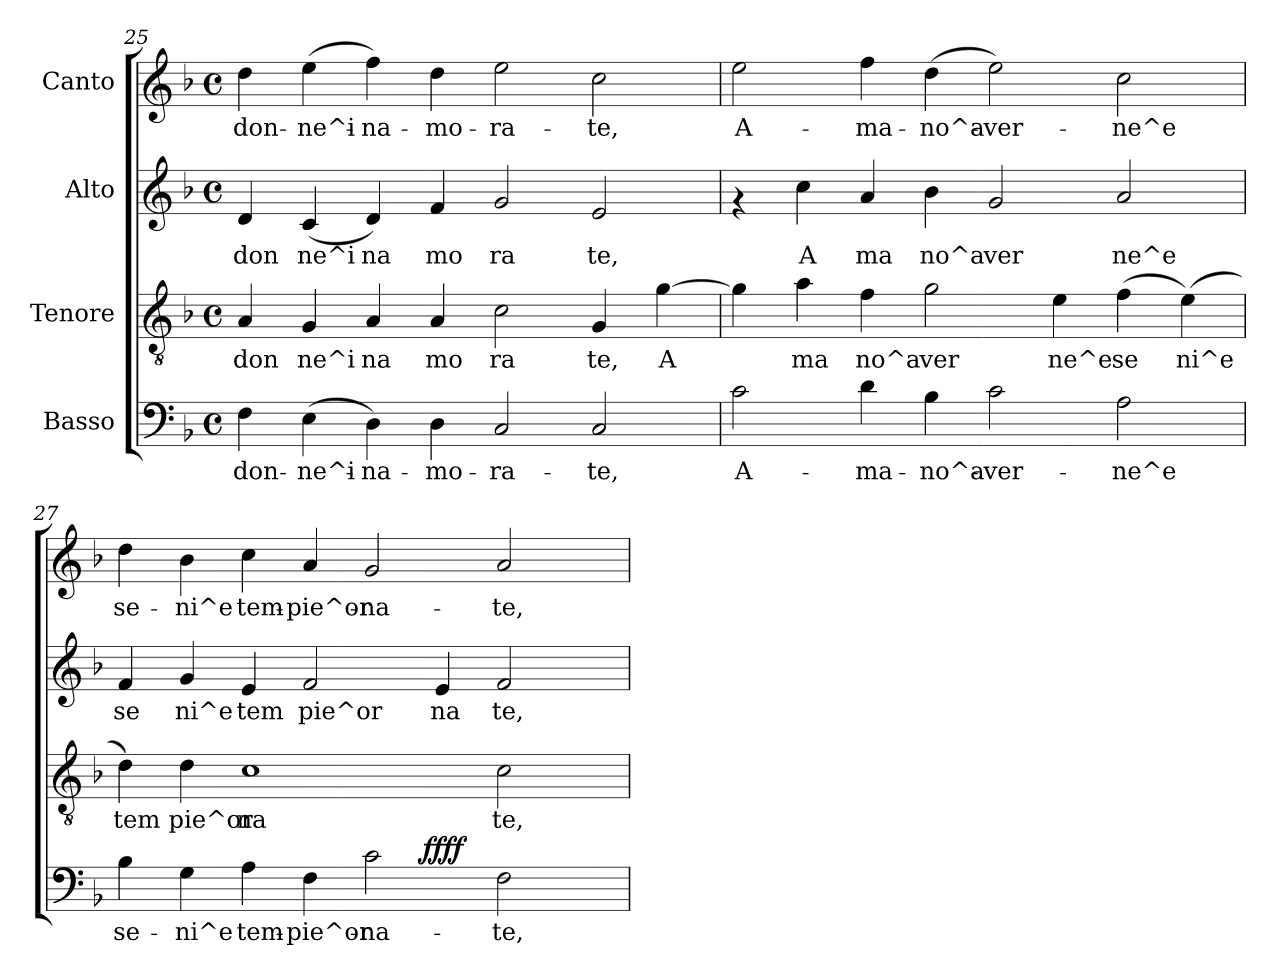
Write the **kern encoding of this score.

**kern	**text	**dynam	**kern	**text	**kern	**text	**kern	**text
*part4	*part4	*part4	*part3	*part3	*part2	*part2	*part1	*part1
*staff4	*staff4	*staff4	*staff3	*staff3	*staff2	*staff2	*staff1	*staff1
*I"Basso	*	*	*I"Tenore	*	*I"Alto	*	*I"Canto	*
*clefF4	*	*	*clefGv2	*	*clefG2	*	*clefG2	*
*k[b-]	*	*	*k[b-]	*	*k[b-]	*	*k[b-]	*
*F:	*	*	*F:	*	*F:	*	*F:	*
*M4/4	*	*	*M4/4	*	*M4/4	*	*M4/4	*
*met(c)	*	*	*met(c)	*	*met(c)	*	*met(c)	*
=25	=25	=25	=25	=25	=25	=25	=25	=25
!	!LO:LY:b:cj	!	!	!LO:LY:b:cj	!	!LO:LY:b:cj	!	!LO:LY:b:cj
4F\	don-	.	4A/	don	4d/	don	4dd\	don-
!	!LO:LY:b:cj	!	!	!LO:LY:b:cj	!	!LO:LY:b:cj	!	!LO:LY:b:cj
(<4E\	-ne^i-	.	4G/	ne^i	(<4c/	ne^i	(<4ee\	-ne^i-
!	!LO:LY:b:cj	!	!	!LO:LY:b:cj	!	!LO:LY:b:cj	!	!LO:LY:b:cj
4D\)	-na-	.	4A/	na	4d/)	na	4ff\)	-na-
!	!LO:LY:b:cj	!	!	!LO:LY:b:cj	!	!LO:LY:b:cj	!	!LO:LY:b:cj
4D\	-mo-	.	4A/	mo	4f/	mo	4dd\	-mo-
!	!LO:LY:b:cj	!	!	!LO:LY:b:cj	!	!LO:LY:b:cj	!	!LO:LY:b:cj
2C/	-ra-	.	2c\	ra	2g/	ra	2ee\	-ra-
!	!LO:LY:b:cj	!	!	!LO:LY:b:cj	!	!LO:LY:b:cj	!	!LO:LY:b:cj
2C/	-te,	.	4G/	te,	2e/	te,	2cc\	-te,
!	!	!	!	!LO:LY:b:cj	!	!	!	!
.	.	.	[>4g\	A	.	.	.	.
=26	=26	=26	=26	=26	=26	=26	=26	=26
!	!LO:LY:b:cj	!	!	!LO:LY:b:cj	!	!	!	!LO:LY:b:cj
2c\	A-	.	4g\]	.	4rf	.	2ee\	A-
!	!	!	!	!LO:LY:b:cj	!	!LO:LY:b:cj	!	!
.	.	.	4a\	ma	4cc\	A	.	.
!	!LO:LY:b:cj	!	!	!LO:LY:b:cj	!	!LO:LY:b:cj	!	!LO:LY:b:cj
4d\	-ma-	.	4f\	no^a	4a/	ma	4ff\	-ma-
!	!LO:LY:b:cj	!	!	!LO:LY:b:cj	!	!LO:LY:b:cj	!	!LO:LY:b:cj
4B-\	-no^a-	.	2g\	ver	4b-\	no^a	(<4dd\	-no^a-
!	!LO:LY:b:cj	!	!	!	!	!LO:LY:b:cj	!	!LO:LY:b:cj
2c\	-ver-	.	.	.	2g/	ver	2ee\)	-ver-
!	!	!	!	!LO:LY:b:cj	!	!	!	!
.	.	.	4e\	ne^e	.	.	.	.
!	!LO:LY:b:cj	!	!	!LO:LY:b:cj	!	!LO:LY:b:cj	!	!LO:LY:b:cj
2A\	-ne^e	.	(>4f\	se	2a/	ne^e	2cc\	-ne^e
!	!	!	!	!LO:LY:b:cj	!	!	!	!
.	.	.	(<4e\)	ni^e	.	.	.	.
=27	=27	=27	=27	=27	=27	=27	=27	=27
!	!LO:LY:b:cj	!	!	!LO:LY:b:cj	!	!LO:LY:b:cj	!	!LO:LY:b:cj
*^	*	*	*	*	*	*	*	*
4B-\	1ryy	se-	.	4d\)	tem	4f/	se	4dd\	se-
!	!	!LO:LY:b:cj	!	!	!LO:LY:b:cj	!	!LO:LY:b:cj	!	!LO:LY:b:cj
4G\	.	-ni^e	.	4d\	pie^or	4g/	ni^e	4b-\	-ni^e
!	!	!LO:LY:b:cj	!	!	!LO:LY:b:cj	!	!LO:LY:b:cj	!	!LO:LY:b:cj
4A\	.	tem-	.	1c	na	4e/	tem	4cc\	tem-
!	!	!LO:LY:b:cj	!	!	!	!	!LO:LY:b:cj	!	!LO:LY:b:cj
4F\	.	-pie^or-	.	.	.	2f/	pie^or	4a/	-pie^or-
!	!	!LO:LY:b:cj	!	!	!	!	!	!	!LO:LY:b:cj
2c\	8...ryy	-na-	.	.	.	.	.	2g/	-na-
!	!	!	!LO:DY:b	!	!	!	!	!	!
.	2ryy	.	ffff	.	.	.	.	.	.
!	!	!	!	!	!	!	!LO:LY:b:cj	!	!
.	.	.	.	.	.	4e/	na	.	.
!	!	!LO:LY:b:cj	!	!	!LO:LY:b:cj	!	!LO:LY:b:cj	!	!LO:LY:b:cj
2F\	.	-te,	.	2c\	te,	2f/	te,	2a/	-te,
.	4ryy	.	.	.	.	.	.	.	.
.	64ryy	.	.	.	.	.	.	.	.
*v	*v	*	*	*	*	*	*	*	*
=	=	=	=	=	=	=	=	=
*-	*-	*-	*-	*-	*-	*-	*-	*-
